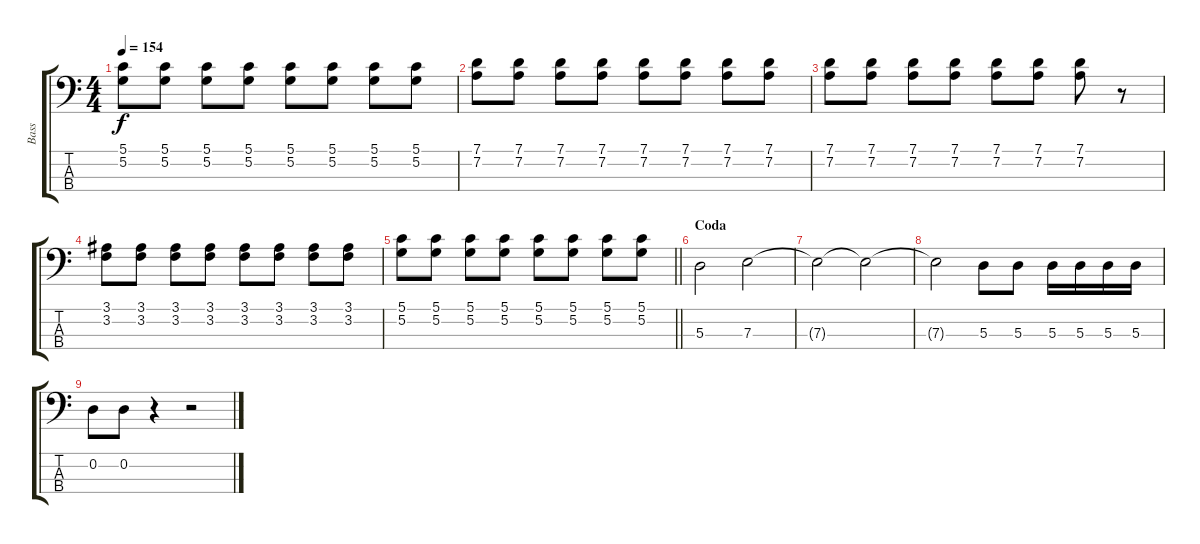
\track ("Bass" "Bass") {instrument electricbasspick}
\staff {score tabs}
\tuning (G2 D2 A1 E1) {hide}
\ts (4 4)
\tempo 154
\clef f4
\ks c
(5.1 5.2).8{dy f} (5.1 5.2).8 (5.1 5.2).8 (5.1 5.2).8 (5.1 5.2).8 (5.1 5.2).8 (5.1 5.2).8 (5.1 5.2).8 |
(7.1 7.2).8 (7.1 7.2).8 (7.1 7.2).8 (7.1 7.2).8 (7.1 7.2).8 (7.1 7.2).8 (7.1 7.2).8 (7.1 7.2).8 |
(7.1 7.2).8 (7.1 7.2).8 (7.1 7.2).8 (7.1 7.2).8 (7.1 7.2).8 (7.1 7.2).8 (7.1 7.2).8 r.8 |
(3.1 3.2).8 (3.1 3.2).8 (3.1 3.2).8 (3.1 3.2).8 (3.1 3.2).8 (3.1 3.2).8 (3.1 3.2).8 (3.1 3.2).8 |
\barLineRight lightlight
(5.1 5.2).8 (5.1 5.2).8 (5.1 5.2).8 (5.1 5.2).8 (5.1 5.2).8 (5.1 5.2).8 (5.1 5.2).8 (5.1 5.2).8 |
\section ("" "Coda")
5.3.2 7.3.2 |
7.3{t}.2 7.3{t}.2 |
7.3{t}.2 5.3.8 5.3.8 5.3.16 5.3.16 5.3.16 5.3.16 |
0.2.8 0.2.8 r.4 r.2
